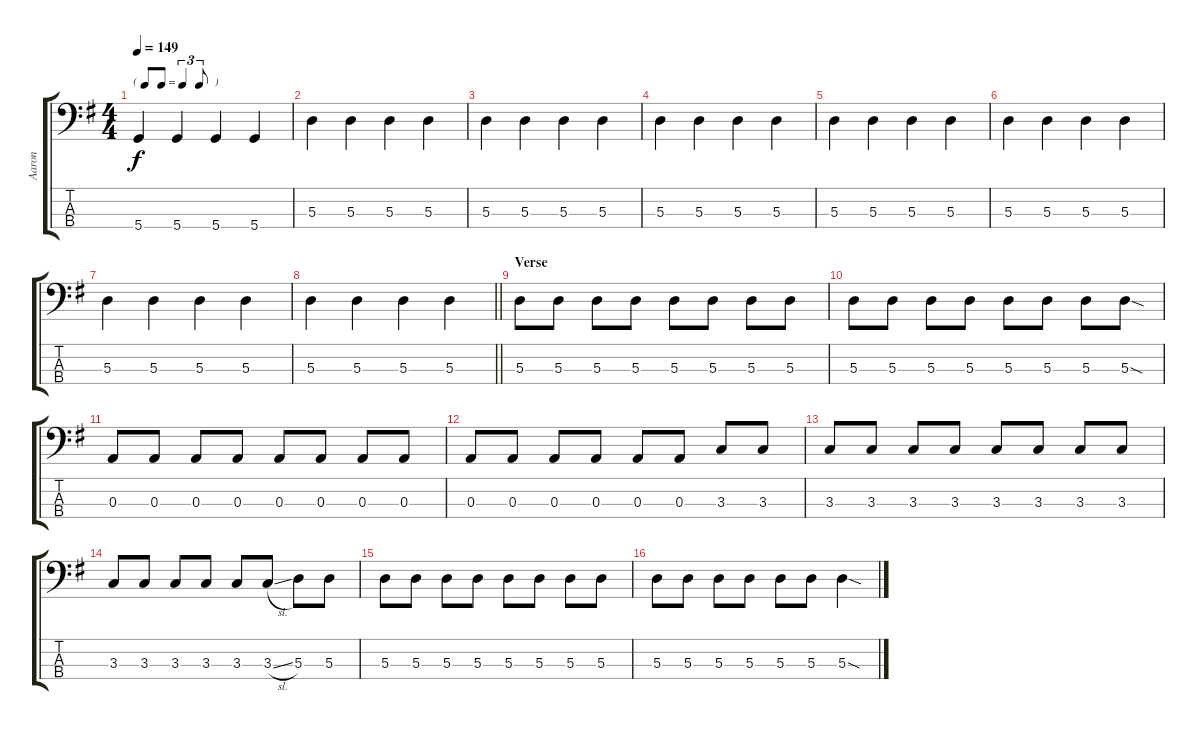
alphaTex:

\track ("Aaron" "Aaron") {instrument electricbasspick}
\staff {score tabs}
\tuning (G2 D2 A1 D1) {hide}
\ts (4 4)
\tf triplet8th
\tempo 149
\clef f4
\ks g
5.4.4{dy f} 5.4.4 5.4.4 5.4.4 |
5.3.4 5.3.4 5.3.4 5.3.4 |
5.3.4 5.3.4 5.3.4 5.3.4 |
5.3.4 5.3.4 5.3.4 5.3.4 |
5.3.4 5.3.4 5.3.4 5.3.4 |
5.3.4 5.3.4 5.3.4 5.3.4 |
5.3.4 5.3.4 5.3.4 5.3.4 |
\barLineRight lightlight
5.3.4 5.3.4 5.3.4 5.3.4 |
\section ("" "Verse")
5.3.8 5.3.8 5.3.8 5.3.8 5.3.8 5.3.8 5.3.8 5.3.8 |
5.3.8 5.3.8 5.3.8 5.3.8 5.3.8 5.3.8 5.3.8 5.3{sod}.8 |
0.3.8 0.3.8 0.3.8 0.3.8 0.3.8 0.3.8 0.3.8 0.3.8 |
0.3.8 0.3.8 0.3.8 0.3.8 0.3.8 0.3.8 3.3.8 3.3.8 |
3.3.8 3.3.8 3.3.8 3.3.8 3.3.8 3.3.8 3.3.8 3.3.8 |
3.3.8 3.3.8 3.3.8 3.3.8 3.3.8 3.3{sl}.8 5.3.8 5.3.8 |
5.3.8 5.3.8 5.3.8 5.3.8 5.3.8 5.3.8 5.3.8 5.3.8 |
5.3.8 5.3.8 5.3.8 5.3.8 5.3.8 5.3.8 5.3{sod}.4
